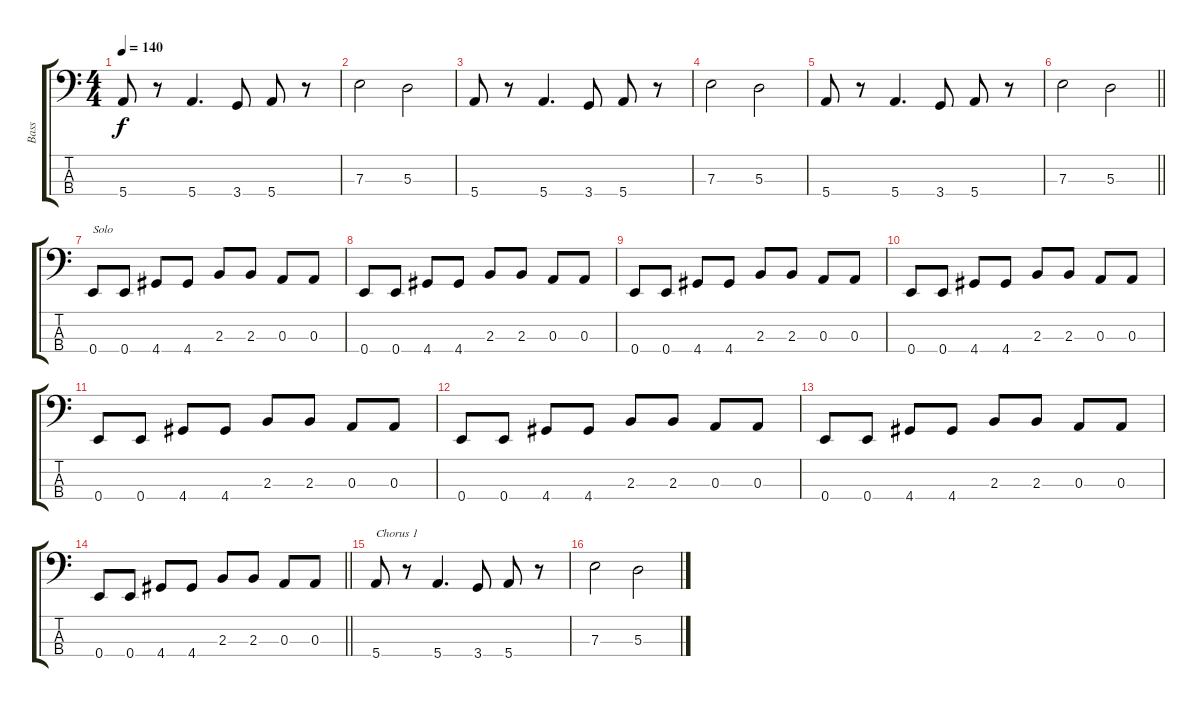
\track ("Bass" "Bass") {instrument electricbassfinger}
\staff {score tabs}
\tuning (G2 D2 A1 E1) {hide}
\ts (4 4)
\tempo 140
\clef f4
\ks c
5.4.8{dy f} r.8 5.4.4{d} 3.4.8 5.4.8 r.8 |
7.3.2 5.3.2 |
5.4.8 r.8 5.4.4{d} 3.4.8 5.4.8 r.8 |
7.3.2 5.3.2 |
5.4.8 r.8 5.4.4{d} 3.4.8 5.4.8 r.8 |
\barLineRight lightlight
7.3.2 5.3.2 |
0.4.8{txt "Solo"} 0.4.8 4.4.8 4.4.8 2.3.8 2.3.8 0.3.8 0.3.8 |
0.4.8 0.4.8 4.4.8 4.4.8 2.3.8 2.3.8 0.3.8 0.3.8 |
0.4.8 0.4.8 4.4.8 4.4.8 2.3.8 2.3.8 0.3.8 0.3.8 |
0.4.8 0.4.8 4.4.8 4.4.8 2.3.8 2.3.8 0.3.8 0.3.8 |
0.4.8 0.4.8 4.4.8 4.4.8 2.3.8 2.3.8 0.3.8 0.3.8 |
0.4.8 0.4.8 4.4.8 4.4.8 2.3.8 2.3.8 0.3.8 0.3.8 |
0.4.8 0.4.8 4.4.8 4.4.8 2.3.8 2.3.8 0.3.8 0.3.8 |
\barLineRight lightlight
0.4.8 0.4.8 4.4.8 4.4.8 2.3.8 2.3.8 0.3.8 0.3.8 |
5.4.8{txt "Chorus 1"} r.8 5.4.4{d} 3.4.8 5.4.8 r.8 |
7.3.2 5.3.2
